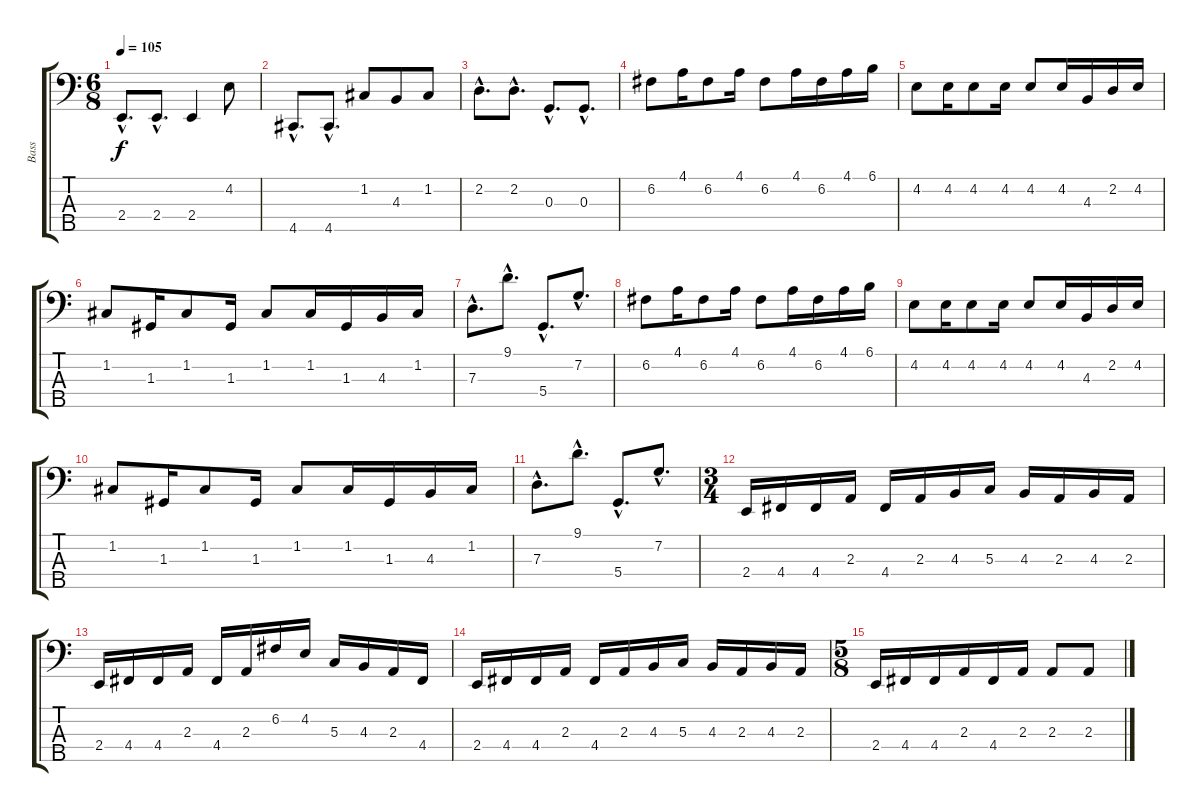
\track ("Bass" "Bass") {instrument electricbassfinger}
\staff {score tabs}
\tuning (F2 C2 G1 D1 A0) {hide}
\ts (6 8)
\tempo 105
\clef f4
\ks c
2.4{hac}.8{d dy f} 2.4{hac}.8{d} 2.4.4 4.2.8 |
4.5{hac}.8{d} 4.5{hac}.8{d} 1.2.8 4.3.8 1.2.8 |
2.2{hac}.8{d} 2.2{hac}.8{d} 0.3{hac}.8{d} 0.3{hac}.8{d} |
6.2.8 4.1.16 6.2.8 4.1.16 6.2.8 4.1.16 6.2.16 4.1.16 6.1.16 |
4.2.8 4.2.16 4.2.8 4.2.16 4.2.8 4.2.16 4.3.16 2.2.16 4.2.16 |
1.2.8 1.3.16 1.2.8 1.3.16 1.2.8 1.2.16 1.3.16 4.3.16 1.2.16 |
7.3{hac}.8{d} 9.1{hac}.8{d} 5.4{hac}.8{d} 7.2{hac}.8{d} |
6.2.8 4.1.16 6.2.8 4.1.16 6.2.8 4.1.16 6.2.16 4.1.16 6.1.16 |
4.2.8 4.2.16 4.2.8 4.2.16 4.2.8 4.2.16 4.3.16 2.2.16 4.2.16 |
1.2.8 1.3.16 1.2.8 1.3.16 1.2.8 1.2.16 1.3.16 4.3.16 1.2.16 |
7.3{hac}.8{d} 9.1{hac}.8{d} 5.4{hac}.8{d} 7.2{hac}.8{d} |
\ts (3 4)
2.4.16 4.4.16 4.4.16 2.3.16 4.4.16 2.3.16 4.3.16 5.3.16 4.3.16 2.3.16 4.3.16 2.3.16 |
2.4.16 4.4.16 4.4.16 2.3.16 4.4.16 2.3.16 6.2.16 4.2.16 5.3.16 4.3.16 2.3.16 4.4.16 |
2.4.16 4.4.16 4.4.16 2.3.16 4.4.16 2.3.16 4.3.16 5.3.16 4.3.16 2.3.16 4.3.16 2.3.16 |
\ts (5 8)
2.4.16 4.4.16 4.4.16 2.3.16 4.4.16 2.3.16 2.3.8 2.3.8
